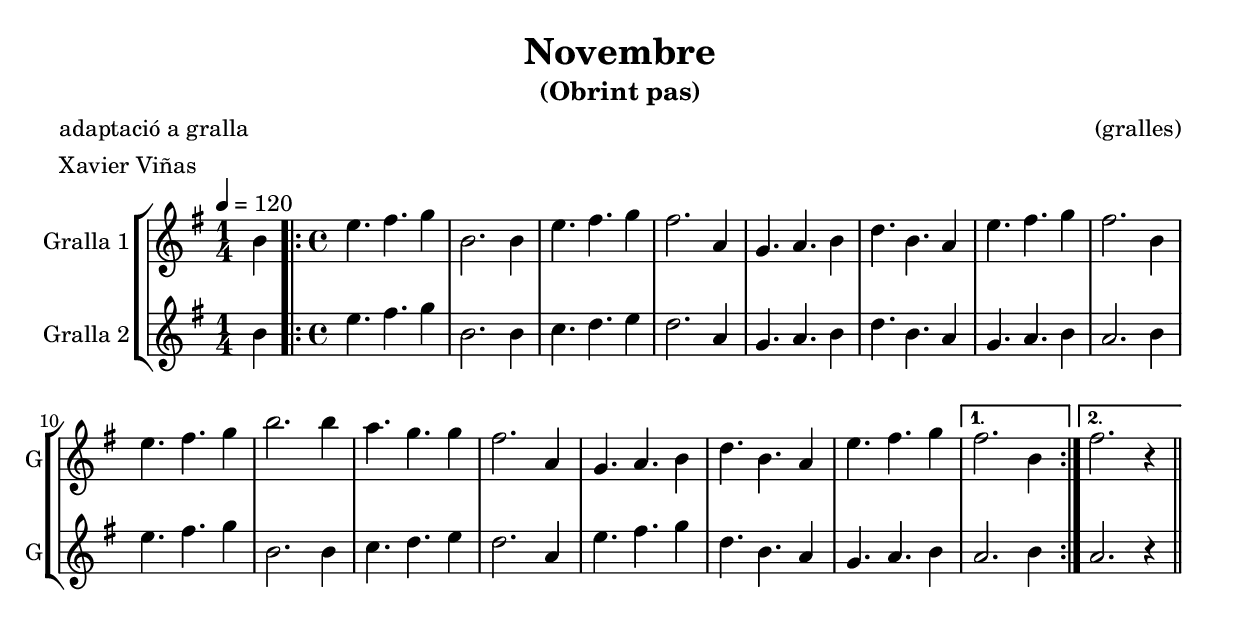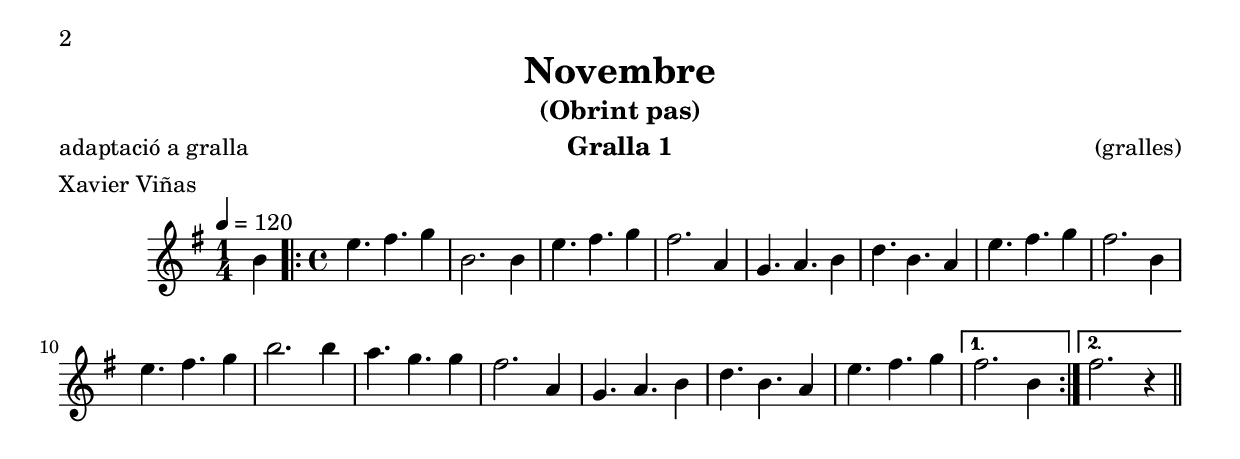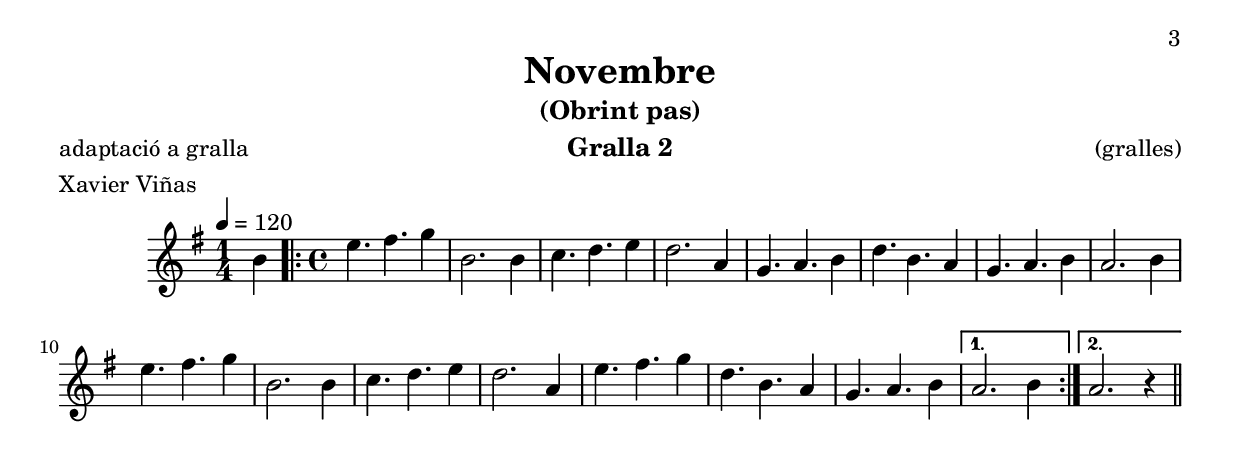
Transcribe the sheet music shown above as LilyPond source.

\version "2.16.2"

\header {
  dedication=""
  title="Novembre"
  subtitle="(Obrint pas)"
  subsubtitle=""
  poet="adaptació a gralla"
  meter="Xavier Viñas"
  piece=""
  composer="(gralles)"
  arranger=""
  opus=""
  instrument=""
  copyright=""
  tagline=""
}

liniaroAa =
\relative b'
{
  \tempo 4=120
  \clef treble
  \key g \major
  \time 1/4
  b4   |
  \time 4/4   \repeat volta 2 { e4. fis  g4   |
  b,2. b4  |
  e4. fis g4  |
  %05
  fis2.  a,4  |
  g4. a b4  |
  d4. b a4  |
  e'4. fis g4  |
  fis2. b,4  |
  %10
  e4. fis g4  |
  b2. b4  |
  a4. g g4  |
  fis2. a,4  |
  g4. a b4  |
  %15
  d4. b a4  |
  e'4. fis g4 }
  \alternative { { fis2. b,4 }
  { fis'2. r4 } } \bar "||"
}

liniaroAb =
\relative b'
{
  \tempo 4=120
  \clef treble
  \key g \major
  \time 1/4
  b4  |
  \time 4/4   \repeat volta 2 { e4. fis g4  |
  b,2. b4  |
  c4. d e4  |
  %05
  d2. a4  |
  g4. a b4  |
  d4. b a4  |
  g4. a b4  |
  a2. b4  |
  %10
  e4. fis g4  |
  b,2. b4  |
  c4. d e4  |
  d2. a4  |
  e'4. fis g4  |
  %15
  d4. b a4  |
  g4. a b4 }
  \alternative { { a2. b4 }
  { a2. r4 } } \bar "||"
}

\bookpart {
  \score {
    \new StaffGroup {
      \override Score.RehearsalMark #'self-alignment-X = #LEFT
      <<
        \new Staff \with {instrumentName = #"Gralla 1" shortInstrumentName = #"G"} \liniaroAa
        \new Staff \with {instrumentName = #"Gralla 2" shortInstrumentName = #"G"} \liniaroAb
      >>
    }
    \layout {}
  }
  \score { \unfoldRepeats
    \new StaffGroup {
      \override Score.RehearsalMark #'self-alignment-X = #LEFT
      <<
        \new Staff \with {instrumentName = #"Gralla 1" shortInstrumentName = #"G"} \liniaroAa
        \new Staff \with {instrumentName = #"Gralla 2" shortInstrumentName = #"G"} \liniaroAb
      >>
    }
    \midi {}
  }
}

\bookpart {
  \header {instrument="Gralla 1"}
  \score {
    \new StaffGroup {
      \override Score.RehearsalMark #'self-alignment-X = #LEFT
      <<
        \new Staff \liniaroAa
      >>
    }
    \layout {}
  }
  \score { \unfoldRepeats
    \new StaffGroup {
      \override Score.RehearsalMark #'self-alignment-X = #LEFT
      <<
        \new Staff \liniaroAa
      >>
    }
    \midi {}
  }
}

\bookpart {
  \header {instrument="Gralla 2"}
  \score {
    \new StaffGroup {
      \override Score.RehearsalMark #'self-alignment-X = #LEFT
      <<
        \new Staff \liniaroAb
      >>
    }
    \layout {}
  }
  \score { \unfoldRepeats
    \new StaffGroup {
      \override Score.RehearsalMark #'self-alignment-X = #LEFT
      <<
        \new Staff \liniaroAb
      >>
    }
    \midi {}
  }
}

